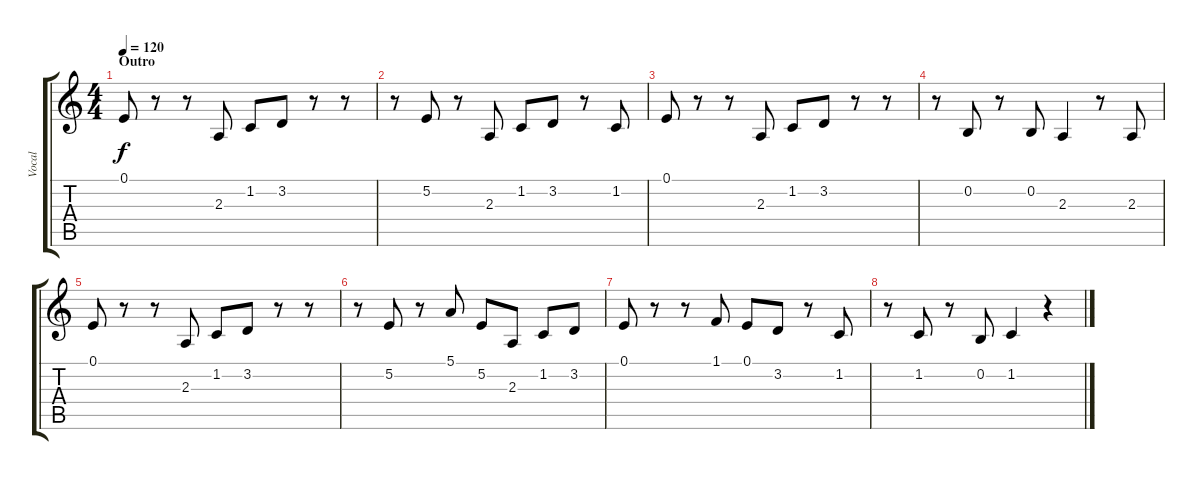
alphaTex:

\track ("Vocal" "Vocal") {instrument lead6voice}
\staff {score tabs}
\tuning (E4 B3 G3 D3 A2 E2) {hide}
\ts (4 4)
\section ("" "Outro")
\tempo 120
\clef g2
\ks c
0.1.8{dy f} r.8 r.8 2.3.8 1.2.8 3.2.8 r.8 r.8 |
r.8 5.2.8 r.8 2.3.8 1.2.8 3.2.8 r.8 1.2.8 |
0.1.8 r.8 r.8 2.3.8 1.2.8 3.2.8 r.8 r.8 |
r.8 0.2.8 r.8 0.2.8 2.3.4 r.8 2.3.8 |
0.1.8 r.8 r.8 2.3.8 1.2.8 3.2.8 r.8 r.8 |
r.8 5.2.8 r.8 5.1.8 5.2.8 2.3.8 1.2.8 3.2.8 |
0.1.8 r.8 r.8 1.1.8 0.1.8 3.2.8 r.8 1.2.8 |
r.8 1.2.8 r.8 0.2.8 1.2.4 r.4
